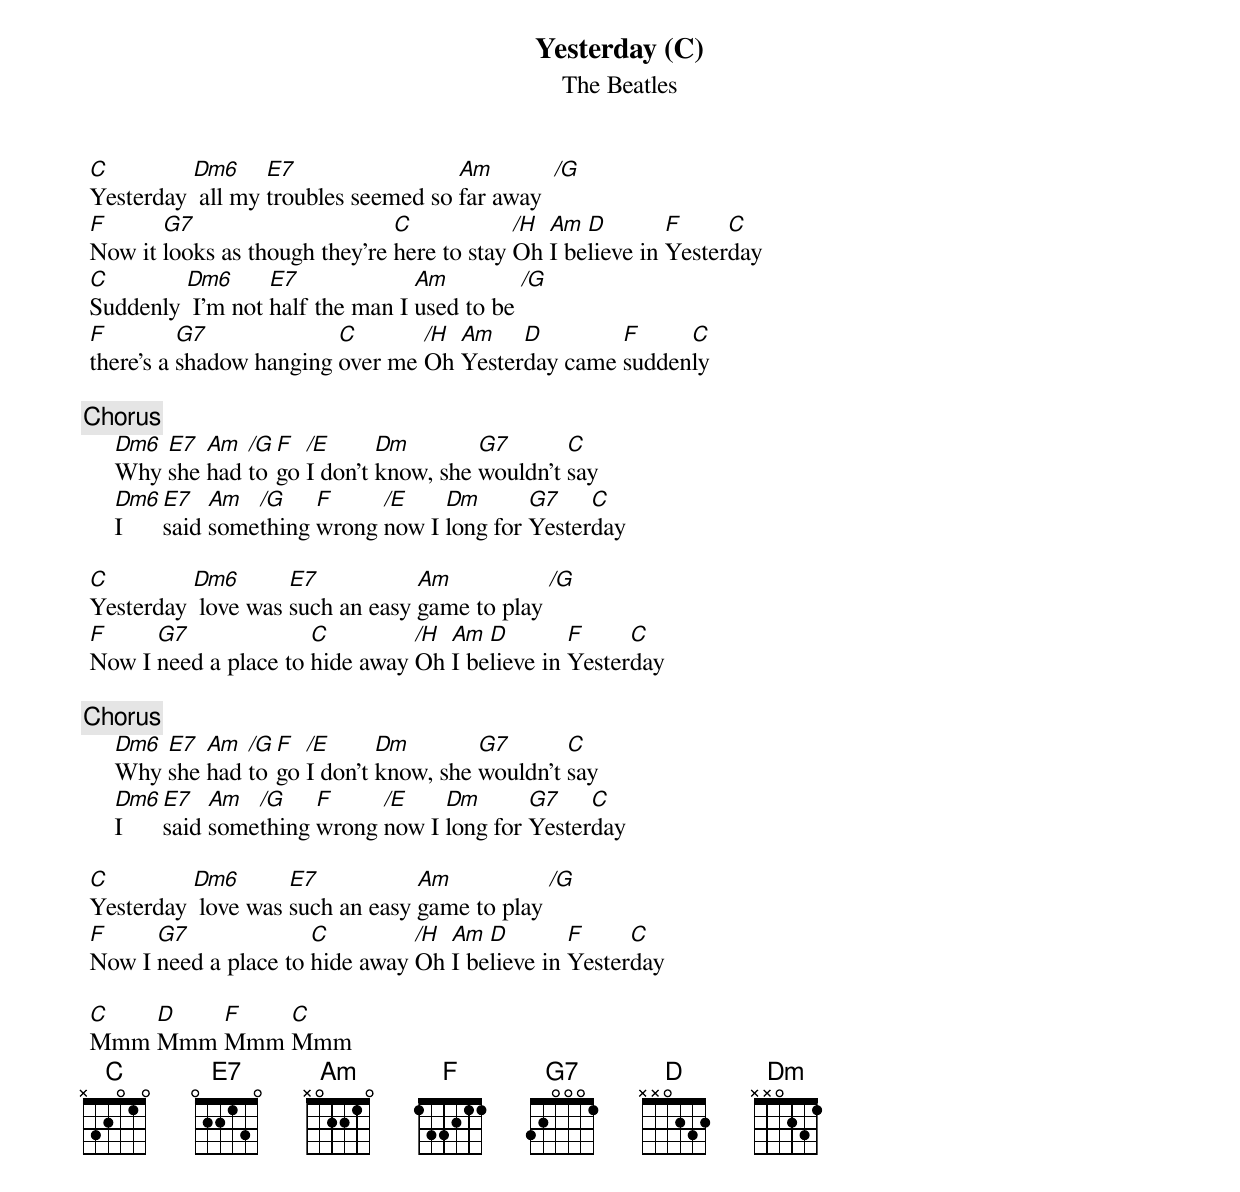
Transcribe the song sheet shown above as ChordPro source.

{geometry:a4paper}
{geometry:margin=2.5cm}
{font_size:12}

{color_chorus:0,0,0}

{title: Yesterday (C)}
{subtitle: The Beatles}

{define: Dm6 t x 2 n 2 3 1}

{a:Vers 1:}
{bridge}
	[C]Yesterday [Dm6] all my [E7]troubles seemed so [Am]far away  [/G]
	[F]Now it [G7]looks as though they're [C]here to stay [/H]Oh [Am]I be[D]lieve in [F]Yester[C]day
	[C]Suddenly [Dm6] I'm not [E7]half the man I [Am]used to be [/G]
	[F]there's a [G7]shadow hanging [C]over me [/H]Oh [Am]Yester[D]day came [F]sudden[C]ly
{/bridge}

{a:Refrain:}
{chorus}
     [Dm6]Why [E7]she [Am]had [/G]to [F]go [/E]I don't [Dm]know, she [G7]wouldn't [C]say
     [Dm6]I [E7]said [Am]some[/G]thing [F]wrong [/E]now I [Dm]long for [G7]Yester[C]day
{/chorus}

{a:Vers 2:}
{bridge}
	[C]Yesterday [Dm6] love was [E7]such an easy [Am]game to play [/G]
	[F]Now I [G7]need a place to [C]hide away [/H]Oh [Am]I be[D]lieve in [F]Yester[C]day
{/bridge}

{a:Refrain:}
{chorus}
     [Dm6]Why [E7]she [Am]had [/G]to [F]go [/E]I don't [Dm]know, she [G7]wouldn't [C]say
     [Dm6]I [E7]said [Am]some[/G]thing [F]wrong [/E]now I [Dm]long for [G7]Yester[C]day
{/chorus}

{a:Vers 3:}
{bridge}
	[C]Yesterday [Dm6] love was [E7]such an easy [Am]game to play [/G]
	[F]Now I [G7]need a place to [C]hide away [/H]Oh [Am]I be[D]lieve in [F]Yester[C]day
{/bridge}

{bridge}
	[C]Mmm [D]Mmm [F]Mmm [C]Mmm
{/bridge}
